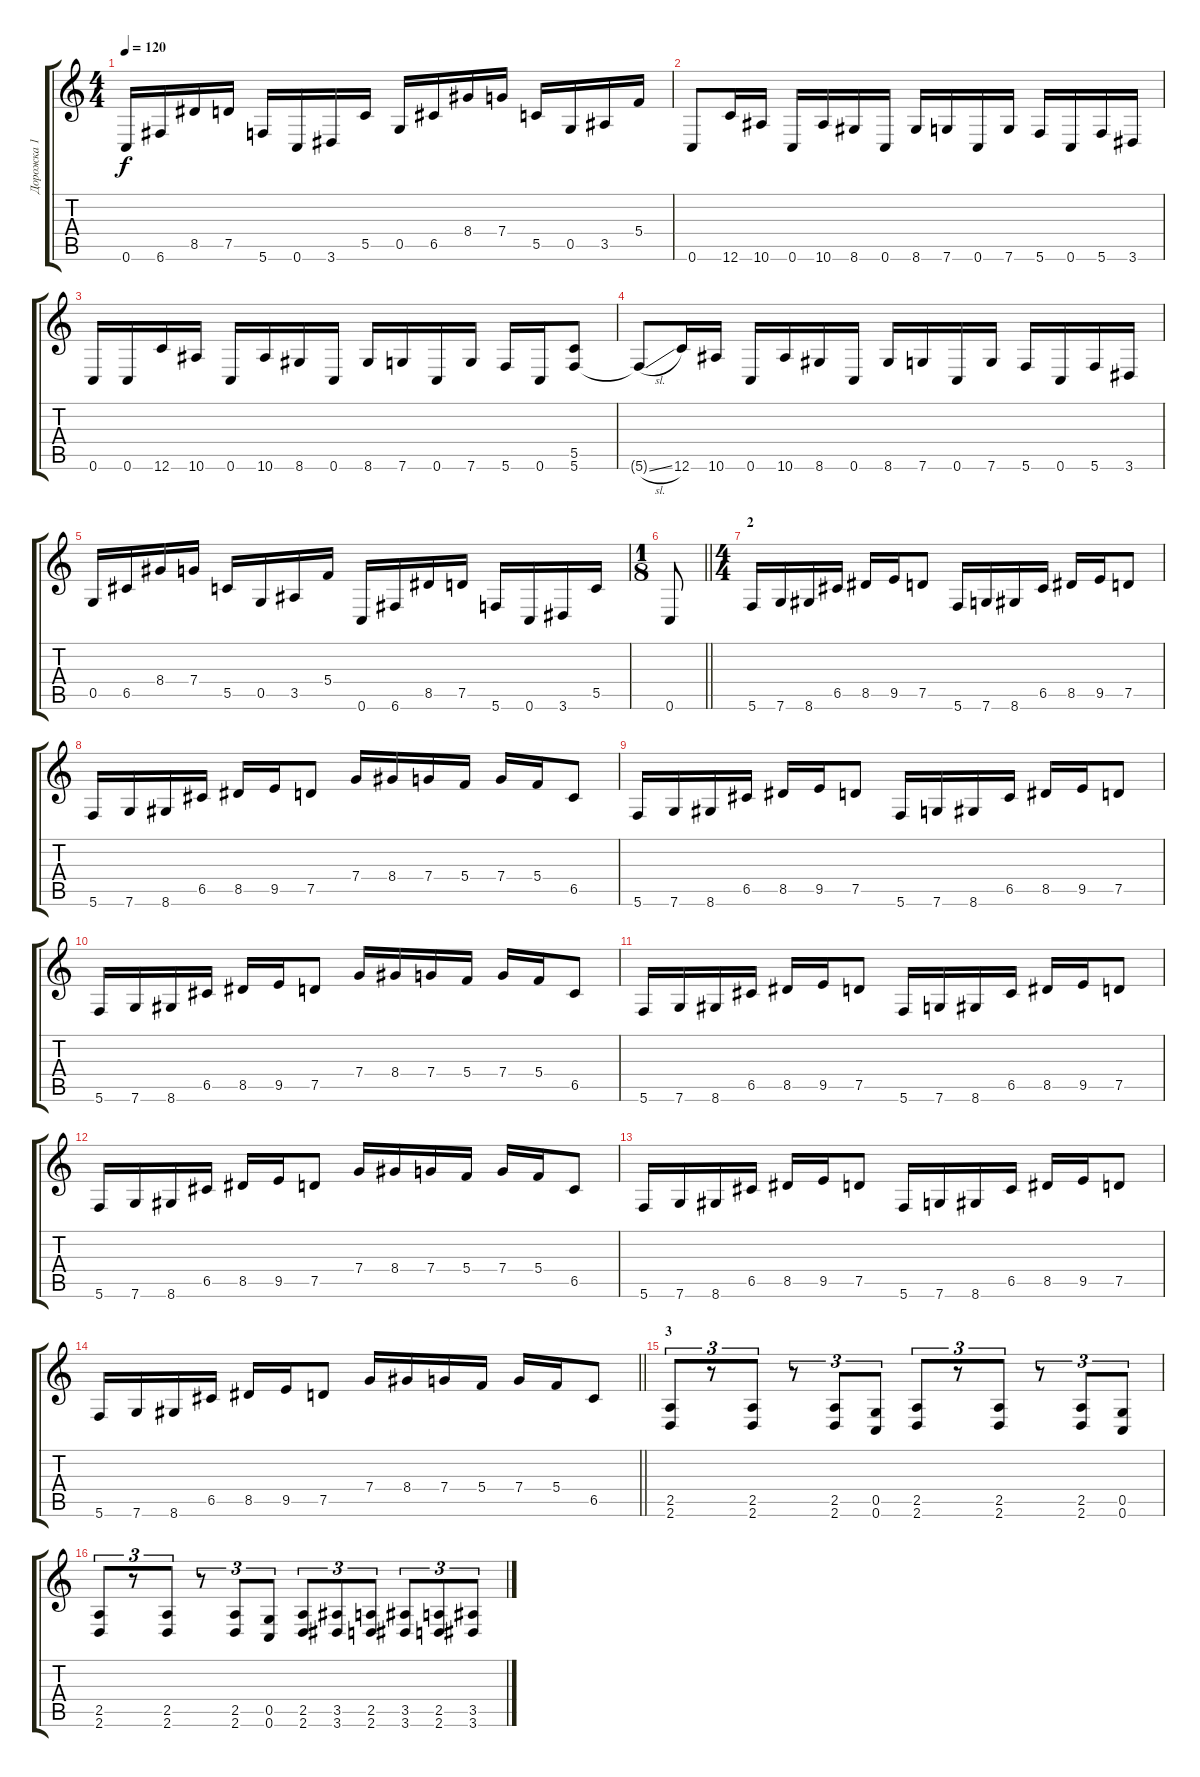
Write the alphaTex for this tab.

\track ("Дорожка 1" "Дорожка 1") {instrument distortionguitar}
\staff {score tabs}
\tuning (D4 A3 F3 C3 G2 C2) {hide}
\ts (4 4)
\tempo 120
\clef g2
\ks c
0.6.16{dy f} 6.6.16 8.5.16 7.5.16 5.6.16 0.6.16 3.6.16 5.5.16 0.5.16 6.5.16 8.4.16 7.4.16 5.5.16 0.5.16 3.5.16 5.4.16 |
0.6.8 12.6.16 10.6.16 0.6.16 10.6.16 8.6.16 0.6.16 8.6.16 7.6.16 0.6.16 7.6.16 5.6.16 0.6.16 5.6.16 3.6.16 |
0.6.16 0.6.16 12.6.16 10.6.16 0.6.16 10.6.16 8.6.16 0.6.16 8.6.16 7.6.16 0.6.16 7.6.16 5.6.16 0.6.16 (5.5 5.6).8 |
5.6{sl t}.8 12.6.16 10.6.16 0.6.16 10.6.16 8.6.16 0.6.16 8.6.16 7.6.16 0.6.16 7.6.16 5.6.16 0.6.16 5.6.16 3.6.16 |
0.5.16 6.5.16 8.4.16 7.4.16 5.5.16 0.5.16 3.5.16 5.4.16 0.6.16 6.6.16 8.5.16 7.5.16 5.6.16 0.6.16 3.6.16 5.5.16 |
\ts (1 8)
\barLineRight lightlight
0.6.8 |
\ts (4 4)
\section ("" "2")
5.6.16 7.6.16 8.6.16 6.5.16 8.5.16 9.5.16 7.5.8 5.6.16 7.6.16 8.6.16 6.5.16 8.5.16 9.5.16 7.5.8 |
5.6.16 7.6.16 8.6.16 6.5.16 8.5.16 9.5.16 7.5.8 7.4.16 8.4.16 7.4.16 5.4.16 7.4.16 5.4.16 6.5.8 |
5.6.16 7.6.16 8.6.16 6.5.16 8.5.16 9.5.16 7.5.8 5.6.16 7.6.16 8.6.16 6.5.16 8.5.16 9.5.16 7.5.8 |
5.6.16 7.6.16 8.6.16 6.5.16 8.5.16 9.5.16 7.5.8 7.4.16 8.4.16 7.4.16 5.4.16 7.4.16 5.4.16 6.5.8 |
5.6.16 7.6.16 8.6.16 6.5.16 8.5.16 9.5.16 7.5.8 5.6.16 7.6.16 8.6.16 6.5.16 8.5.16 9.5.16 7.5.8 |
5.6.16 7.6.16 8.6.16 6.5.16 8.5.16 9.5.16 7.5.8 7.4.16 8.4.16 7.4.16 5.4.16 7.4.16 5.4.16 6.5.8 |
5.6.16 7.6.16 8.6.16 6.5.16 8.5.16 9.5.16 7.5.8 5.6.16 7.6.16 8.6.16 6.5.16 8.5.16 9.5.16 7.5.8 |
\barLineRight lightlight
5.6.16 7.6.16 8.6.16 6.5.16 8.5.16 9.5.16 7.5.8 7.4.16 8.4.16 7.4.16 5.4.16 7.4.16 5.4.16 6.5.8 |
\section ("" "3")
(2.5 2.6).8{tu (3 2)} r.8{tu (3 2)} (2.5 2.6).8{tu (3 2)} r.8{tu (3 2)} (2.5 2.6).8{tu (3 2)} (0.5 0.6).8{tu (3 2)} (2.5 2.6).8{tu (3 2)} r.8{tu (3 2)} (2.5 2.6).8{tu (3 2)} r.8{tu (3 2)} (2.5 2.6).8{tu (3 2)} (0.5 0.6).8{tu (3 2)} |
(2.5 2.6).8{tu (3 2)} r.8{tu (3 2)} (2.5 2.6).8{tu (3 2)} r.8{tu (3 2)} (2.5 2.6).8{tu (3 2)} (0.5 0.6).8{tu (3 2)} (2.5 2.6).8{tu (3 2)} (3.5 3.6).8{tu (3 2)} (2.5 2.6).8{tu (3 2)} (3.5 3.6).8{tu (3 2)} (2.5 2.6).8{tu (3 2)} (3.5 3.6).8{tu (3 2)}
